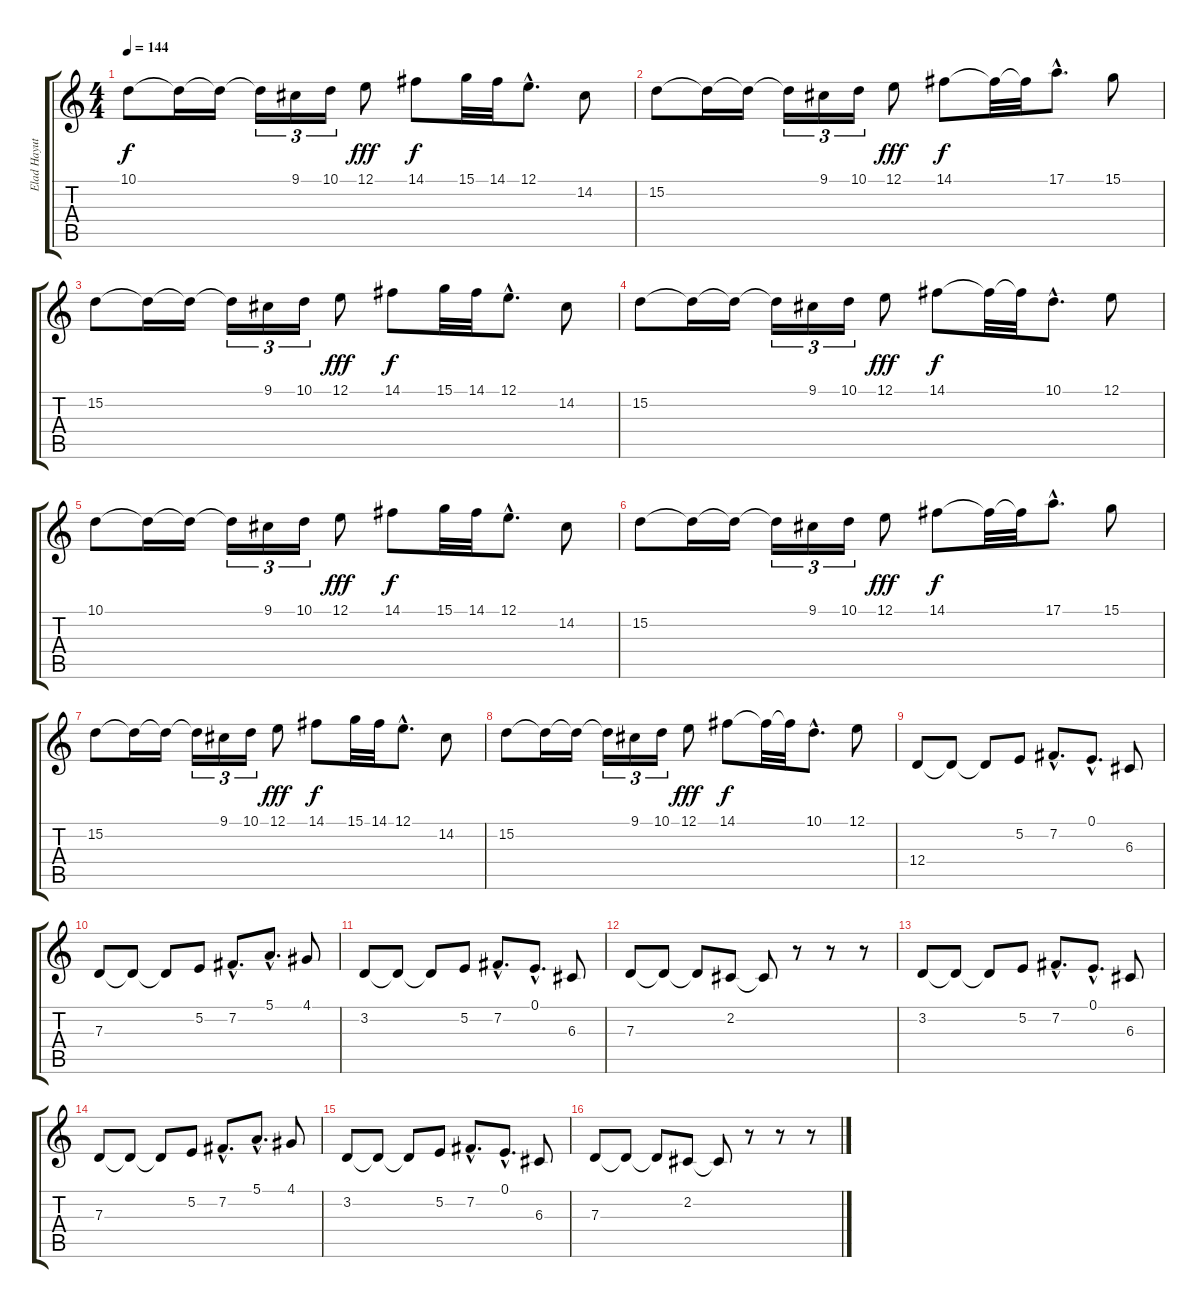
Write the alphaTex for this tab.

\track ("Elad Hayut" "Elad Hayut") {instrument harpsichord}
\staff {score tabs}
\tuning (E4 B3 G3 D3 A2 E2) {hide}
\ts (4 4)
\tempo 144
\clef g2
\ks c
10.1.8{dy f} 10.1{t}.16 10.1{t}.16 10.1{t}.16{tu (3 2)} 9.1.16{tu (3 2)} 10.1.16{tu (3 2)} 12.1.8{dy fff} 14.1.8{dy f} 15.1.32 14.1.32 12.1{hac}.8{d} 14.2.8 |
15.2.8 15.2{t}.16 15.2{t}.16 15.2{t}.16{tu (3 2)} 9.1.16{tu (3 2)} 10.1.16{tu (3 2)} 12.1.8{dy fff} 14.1.8{dy f} 14.1{t}.32 14.1{t}.32 17.1{hac}.8{d} 15.1.8 |
15.2.8 15.2{t}.16 15.2{t}.16 15.2{t}.16{tu (3 2)} 9.1.16{tu (3 2)} 10.1.16{tu (3 2)} 12.1.8{dy fff} 14.1.8{dy f} 15.1.32 14.1.32 12.1{hac}.8{d} 14.2.8 |
15.2.8 15.2{t}.16 15.2{t}.16 15.2{t}.16{tu (3 2)} 9.1.16{tu (3 2)} 10.1.16{tu (3 2)} 12.1.8{dy fff} 14.1.8{dy f} 14.1{t}.32 14.1{t}.32 10.1{hac}.8{d} 12.1.8 |
10.1.8 10.1{t}.16 10.1{t}.16 10.1{t}.16{tu (3 2)} 9.1.16{tu (3 2)} 10.1.16{tu (3 2)} 12.1.8{dy fff} 14.1.8{dy f} 15.1.32 14.1.32 12.1{hac}.8{d} 14.2.8 |
15.2.8 15.2{t}.16 15.2{t}.16 15.2{t}.16{tu (3 2)} 9.1.16{tu (3 2)} 10.1.16{tu (3 2)} 12.1.8{dy fff} 14.1.8{dy f} 14.1{t}.32 14.1{t}.32 17.1{hac}.8{d} 15.1.8 |
15.2.8 15.2{t}.16 15.2{t}.16 15.2{t}.16{tu (3 2)} 9.1.16{tu (3 2)} 10.1.16{tu (3 2)} 12.1.8{dy fff} 14.1.8{dy f} 15.1.32 14.1.32 12.1{hac}.8{d} 14.2.8 |
15.2.8 15.2{t}.16 15.2{t}.16 15.2{t}.16{tu (3 2)} 9.1.16{tu (3 2)} 10.1.16{tu (3 2)} 12.1.8{dy fff} 14.1.8{dy f} 14.1{t}.32 14.1{t}.32 10.1{hac}.8{d} 12.1.8 |
12.4.8{instrument stringensemble1} 12.4{t}.8 12.4{t}.8 5.2.8 7.2{hac}.8{d} 0.1{hac}.8{d} 6.3.8 |
7.3.8{instrument stringensemble1} 7.3{t}.8 7.3{t}.8 5.2.8 7.2{hac}.8{d} 5.1{hac}.8{d} 4.1.8 |
3.2.8{instrument stringensemble1} 3.2{t}.8 3.2{t}.8 5.2.8 7.2{hac}.8{d} 0.1{hac}.8{d} 6.3.8 |
7.3.8{instrument stringensemble1} 7.3{t}.8 7.3{t}.8 2.2.8 2.2{t}.8 r.8 r.8 r.8 |
3.2.8{instrument stringensemble1} 3.2{t}.8 3.2{t}.8 5.2.8 7.2{hac}.8{d} 0.1{hac}.8{d} 6.3.8 |
7.3.8{instrument stringensemble1} 7.3{t}.8 7.3{t}.8 5.2.8 7.2{hac}.8{d} 5.1{hac}.8{d} 4.1.8 |
3.2.8{instrument stringensemble1} 3.2{t}.8 3.2{t}.8 5.2.8 7.2{hac}.8{d} 0.1{hac}.8{d} 6.3.8 |
7.3.8{instrument stringensemble1} 7.3{t}.8 7.3{t}.8 2.2.8 2.2{t}.8 r.8 r.8 r.8
